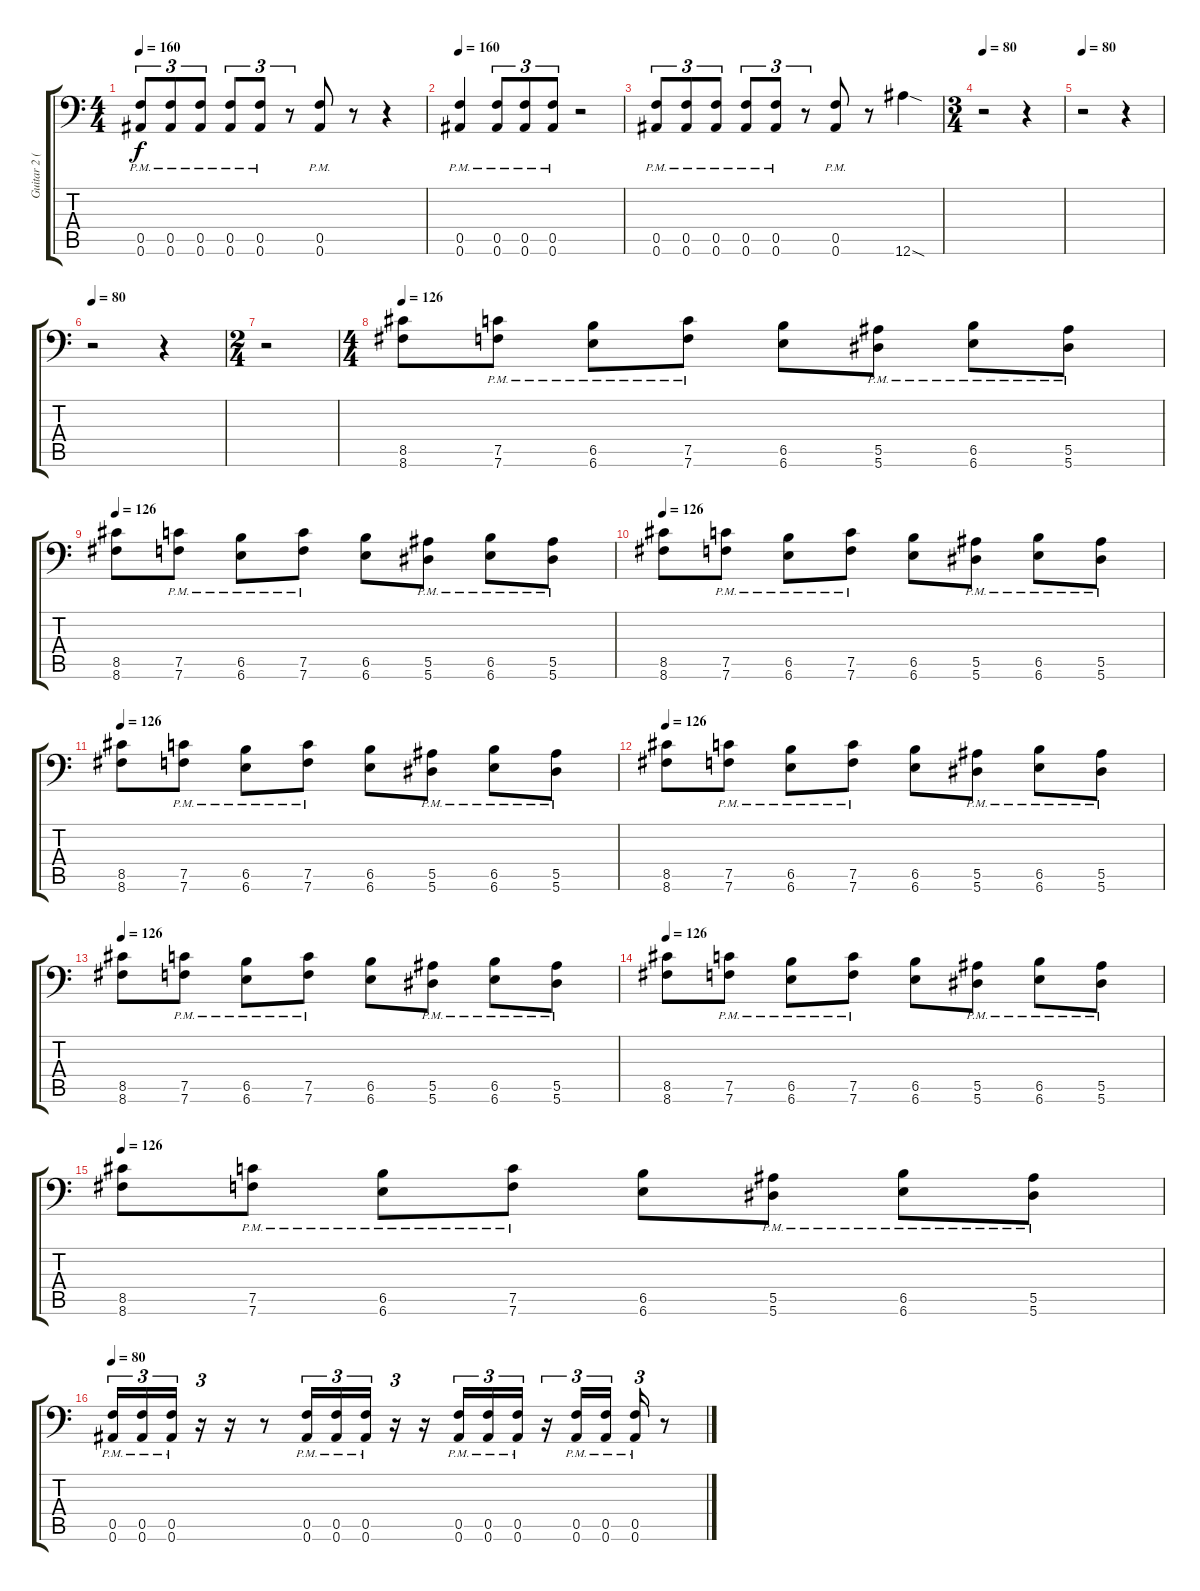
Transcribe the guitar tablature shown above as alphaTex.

\track ("Guitar 2 (Right)" "Guitar 2 (") {instrument distortionguitar}
\staff {score tabs}
\tuning (C4 G3 Eb3 Bb2 F2 Bb1) {hide}
\ts (4 4)
\tempo 160
\clef f4
\ks c
(0.5{pm} 0.6{pm}).8{tu (3 2) dy f} (0.5{pm} 0.6{pm}).8{tu (3 2)} (0.5{pm} 0.6{pm}).8{tu (3 2)} (0.5{pm} 0.6{pm}).8{tu (3 2)} (0.5{pm} 0.6{pm}).8{tu (3 2)} r.8{tu (3 2)} (0.5{pm} 0.6{pm}).8 r.8 r.4 |
\tempo 160
(0.5{pm} 0.6{pm}).4 (0.5{pm} 0.6{pm}).8{tu (3 2)} (0.5{pm} 0.6{pm}).8{tu (3 2)} (0.5{pm} 0.6{pm}).8{tu (3 2)} r.2 |
(0.5{pm} 0.6{pm}).8{tu (3 2)} (0.5{pm} 0.6{pm}).8{tu (3 2)} (0.5{pm} 0.6{pm}).8{tu (3 2)} (0.5{pm} 0.6{pm}).8{tu (3 2)} (0.5{pm} 0.6{pm}).8{tu (3 2)} r.8{tu (3 2)} (0.5{pm} 0.6{pm}).8 r.8 12.6{sod}.4 |
\ts (3 4)
\tempo 80
r.2 r.4 |
\tempo 80
r.2 r.4 |
\tempo 80
r.2 r.4 |
\ts (2 4)
r.2 |
\ts (4 4)
\tempo 126
(8.5 8.6).8 (7.5{pm} 7.6{pm}).8 (6.5{pm} 6.6{pm}).8 (7.5{pm} 7.6{pm}).8 (6.5 6.6).8 (5.5{pm} 5.6{pm}).8 (6.5{pm} 6.6{pm}).8 (5.5{pm} 5.6{pm}).8 |
\tempo 126
(8.5 8.6).8 (7.5{pm} 7.6{pm}).8 (6.5{pm} 6.6{pm}).8 (7.5{pm} 7.6{pm}).8 (6.5 6.6).8 (5.5{pm} 5.6{pm}).8 (6.5{pm} 6.6{pm}).8 (5.5{pm} 5.6{pm}).8 |
\tempo 126
(8.5 8.6).8 (7.5{pm} 7.6{pm}).8 (6.5{pm} 6.6{pm}).8 (7.5{pm} 7.6{pm}).8 (6.5 6.6).8 (5.5{pm} 5.6{pm}).8 (6.5{pm} 6.6{pm}).8 (5.5{pm} 5.6{pm}).8 |
\tempo 126
(8.5 8.6).8 (7.5{pm} 7.6{pm}).8 (6.5{pm} 6.6{pm}).8 (7.5{pm} 7.6{pm}).8 (6.5 6.6).8 (5.5{pm} 5.6{pm}).8 (6.5{pm} 6.6{pm}).8 (5.5{pm} 5.6{pm}).8 |
\tempo 126
(8.5 8.6).8 (7.5{pm} 7.6{pm}).8 (6.5{pm} 6.6{pm}).8 (7.5{pm} 7.6{pm}).8 (6.5 6.6).8 (5.5{pm} 5.6{pm}).8 (6.5{pm} 6.6{pm}).8 (5.5{pm} 5.6{pm}).8 |
\tempo 126
(8.5 8.6).8 (7.5{pm} 7.6{pm}).8 (6.5{pm} 6.6{pm}).8 (7.5{pm} 7.6{pm}).8 (6.5 6.6).8 (5.5{pm} 5.6{pm}).8 (6.5{pm} 6.6{pm}).8 (5.5{pm} 5.6{pm}).8 |
\tempo 126
(8.5 8.6).8 (7.5{pm} 7.6{pm}).8 (6.5{pm} 6.6{pm}).8 (7.5{pm} 7.6{pm}).8 (6.5 6.6).8 (5.5{pm} 5.6{pm}).8 (6.5{pm} 6.6{pm}).8 (5.5{pm} 5.6{pm}).8 |
\tempo 126
(8.5 8.6).8 (7.5{pm} 7.6{pm}).8 (6.5{pm} 6.6{pm}).8 (7.5{pm} 7.6{pm}).8 (6.5 6.6).8 (5.5{pm} 5.6{pm}).8 (6.5{pm} 6.6{pm}).8 (5.5{pm} 5.6{pm}).8 |
\tempo 80
(0.5{pm} 0.6{pm}).16{tu (3 2)} (0.5{pm} 0.6{pm}).16{tu (3 2)} (0.5{pm} 0.6{pm}).16{tu (3 2)} r.16{tu (3 2)} r.16 r.8 (0.5{pm} 0.6{pm}).16{tu (3 2)} (0.5{pm} 0.6{pm}).16{tu (3 2)} (0.5{pm} 0.6{pm}).16{tu (3 2)} r.16{tu (3 2)} r.16 (0.5{pm} 0.6{pm}).16{tu (3 2)} (0.5{pm} 0.6{pm}).16{tu (3 2)} (0.5{pm} 0.6{pm}).16{tu (3 2)} r.16{tu (3 2)} (0.5{pm} 0.6{pm}).16{tu (3 2)} (0.5{pm} 0.6{pm}).16{tu (3 2) beam splitsecondary} (0.5{pm} 0.6{pm}).16{tu (3 2)} r.8
